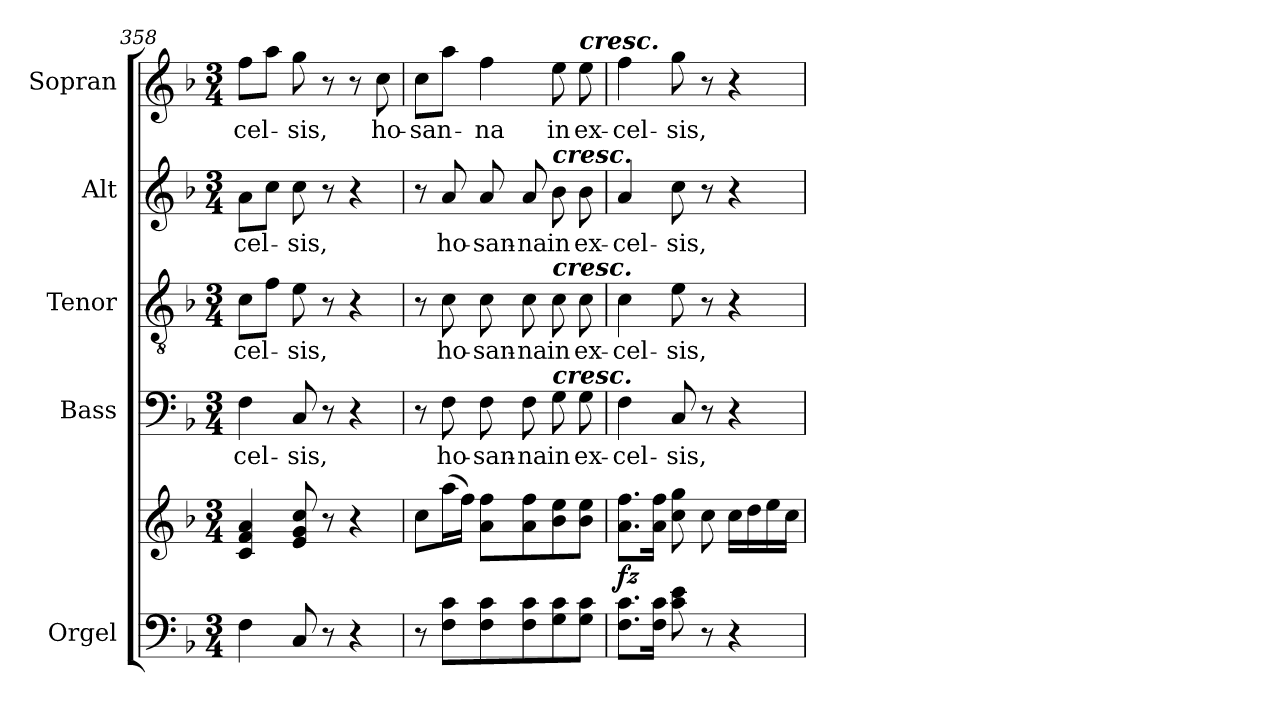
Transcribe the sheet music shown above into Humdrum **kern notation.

**kern	**kern	**dynam	**kern	**text	**kern	**text	**kern	**text	**kern	**text
*part5	*part5	*part5	*part4	*part4	*part3	*part3	*part2	*part2	*part1	*part1
*staff6	*staff5	*staff5/6	*staff4	*staff4	*staff3	*staff3	*staff2	*staff2	*staff1	*staff1
*I"Orgel	*	*	*I"Bass	*	*I"Tenor	*	*I"Alt	*	*I"Sopran	*
*I'Org.	*	*	*I'B.	*	*I'T.	*	*I'A.	*	*I'S.	*
*clefF4	*clefG2	*	*clefF4	*	*clefGv2	*	*clefG2	*	*clefG2	*
*k[b-]	*k[b-]	*	*k[b-]	*	*k[b-]	*	*k[b-]	*	*k[b-]	*
*F:	*F:	*	*F:	*	*F:	*	*F:	*	*F:	*
*M3/4	*M3/4	*	*M3/4	*	*M3/4	*	*M3/4	*	*M3/4	*
=358	=358	=358	=358	=358	=358	=358	=358	=358	=358	=358
!	!	!	!	!LO:LY:b	!	!LO:LY:b	!	!LO:LY:b	!	!LO:LY:b
4F\	4c/ 4f/ 4a/	.	4F\	-cel-	8c\L	-cel-	8a\L	-cel-	8ff\L	-cel-
.	.	.	.	.	8f\J	.	8cc\J	.	8aa\J	.
!	!	!	!	!LO:LY:b	!	!LO:LY:b	!	!LO:LY:b	!	!LO:LY:b
8C/	8e/ 8g/ 8cc/	.	8C/	-sis,	8e\	-sis,	8cc\	-sis,	8gg\	-sis,
8r	8r	.	8r	.	8r	.	8r	.	8r	.
4r	4r	.	4r	.	4r	.	4r	.	8r	.
!	!	!	!	!	!	!	!	!	!	!LO:LY:b
.	.	.	.	.	.	.	.	.	8cc\	ho-
=359	=359	=359	=359	=359	=359	=359	=359	=359	=359	=359
!	!	!	!	!	!	!	!	!	!	!LO:LY:b
8r	8cc\L	.	8r	.	8r	.	8r	.	8cc\L	-san-
!	!	!	!	!LO:LY:b	!	!LO:LY:b	!	!LO:LY:b	!	!
8F\ 8c\L	(>16aa\L	.	8F\	ho-	8c\	ho-	8a/	ho-	8aa\J	.
.	16ff\JJ)	.	.	.	.	.	.	.	.	.
!	!	!	!	!LO:LY:b	!	!LO:LY:b	!	!LO:LY:b	!	!LO:LY:b
8F\ 8c\	8a\ 8ff\L	.	8F\	-san-	8c\	-san-	8a/	-san-	4ff\	-na
!	!	!	!	!LO:LY:b	!	!LO:LY:b	!	!LO:LY:b	!	!
8F\ 8c\	8a\ 8ff\	.	8F\	-na	8c\	-na	8a/	-na	.	.
!	!	!	!	!	!	!	!LO:TX:a:Bi:t=cresc.	!	!	!
!	!	!	!	!	!LO:TX:a:Bi:t=cresc.	!	!	!	!	!
!	!	!	!LO:TX:a:Bi:t=cresc.	!	!	!	!	!	!	!
!	!	!	!	!LO:LY:b	!	!LO:LY:b	!	!LO:LY:b	!	!LO:LY:b
8G\ 8c\	8b-\ 8ee\	.	8G\	in	8c\	in	8b-\	in	8ee\	in
!	!	!	!	!	!	!	!	!	!LO:TX:a:Bi:t=cresc.	!
!	!	!	!	!LO:LY:b	!	!LO:LY:b	!	!LO:LY:b	!	!LO:LY:b
8G\ 8c\J	8b-\ 8ee\J	.	8G\	ex-	8c\	ex-	8b-\	ex-	8ee\	ex-
=360	=360	=360	=360	=360	=360	=360	=360	=360	=360	=360
!	!	!LO:DY:b	!	!LO:LY:b	!	!LO:LY:b	!	!LO:LY:b	!	!LO:LY:b
8.F\ 8.c\L	8.a\ 8.ff\L	fz	4F\	-cel-	4c\	-cel-	4a/	-cel-	4ff\	-cel-
16F\ 16c\Jk	16a\ 16ff\Jk	.	.	.	.	.	.	.	.	.
!	!	!	!	!LO:LY:b	!	!LO:LY:b	!	!LO:LY:b	!	!LO:LY:b
8c\ 8e\	8cc\ 8gg\	.	8C/	-sis,	8e\	-sis,	8cc\	-sis,	8gg\	-sis,
8r	8cc\	.	8r	.	8r	.	8r	.	8r	.
4r	16cc\LL	.	4r	.	4r	.	4r	.	4r	.
.	16dd\	.	.	.	.	.	.	.	.	.
.	16ee\	.	.	.	.	.	.	.	.	.
.	16cc\JJ	.	.	.	.	.	.	.	.	.
=	=	=	=	=	=	=	=	=	=	=
*-	*-	*-	*-	*-	*-	*-	*-	*-	*-	*-
